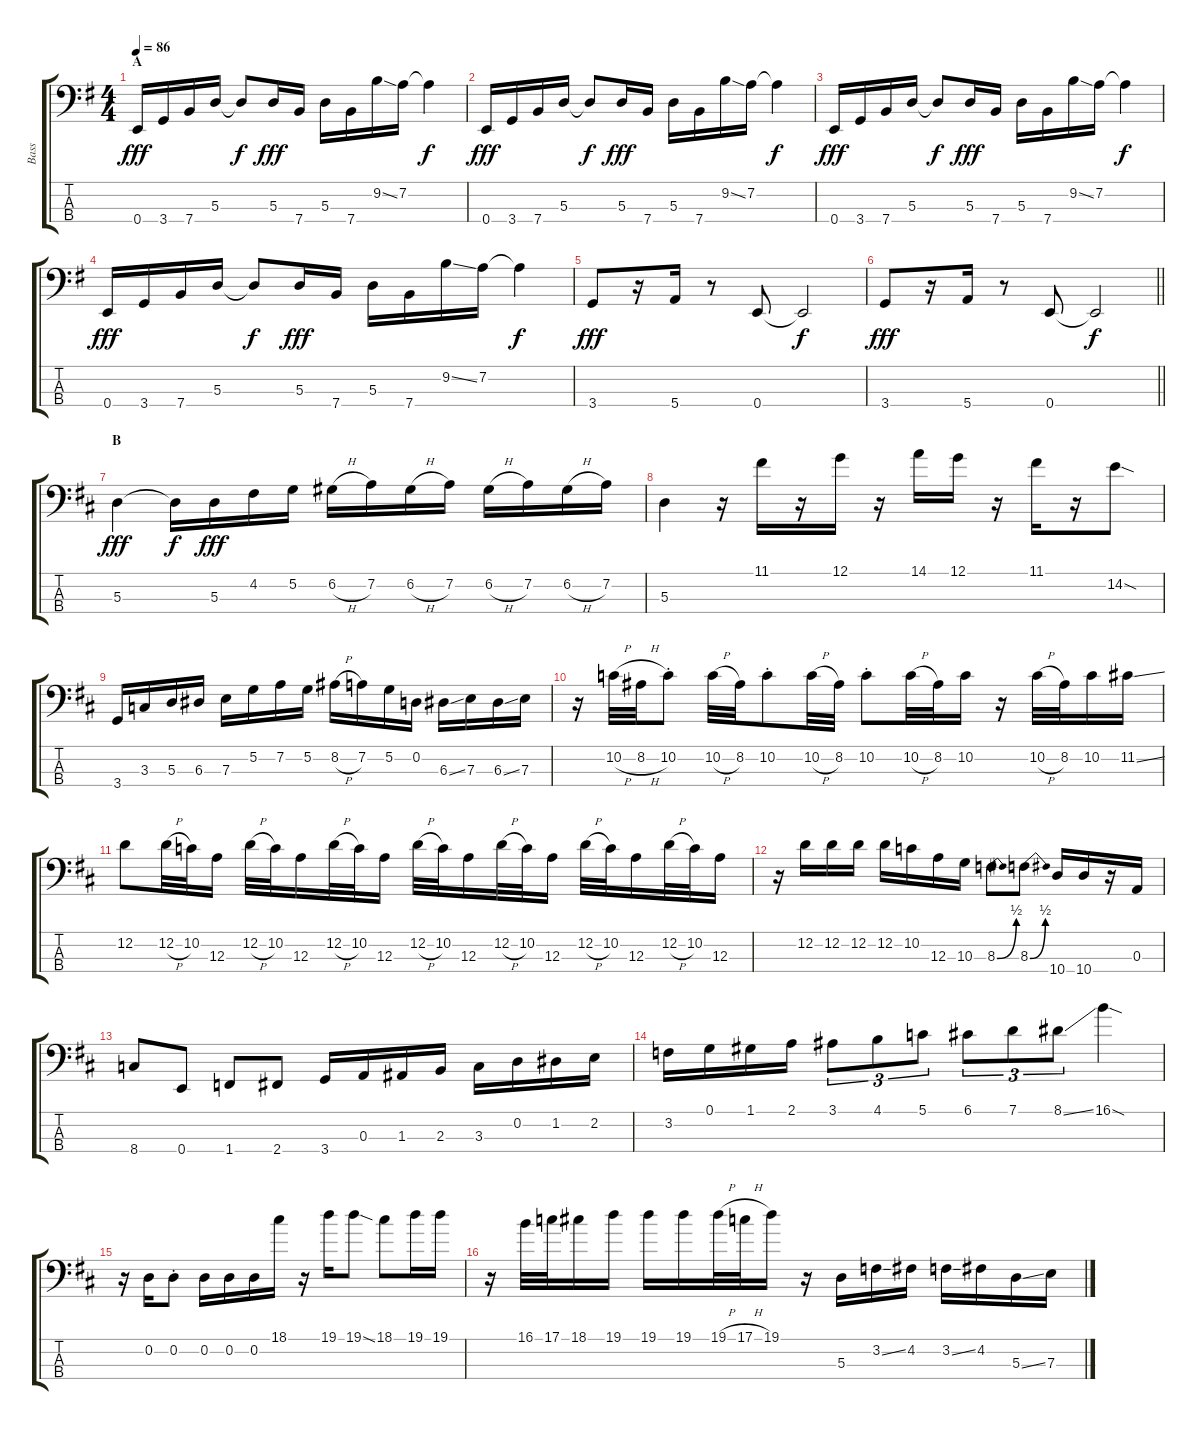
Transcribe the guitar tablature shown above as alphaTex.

\track ("Bass" "Bass") {instrument overdrivenguitar}
\staff {score tabs}
\tuning (G2 D2 A1 E1) {hide}
\ts (4 4)
\section ("" "A")
\tempo 86
\clef f4
\ks g
0.4.16{dy fff instrument overdrivenguitar} 3.4.16 7.4.16 5.3.16 5.3{t}.8{dy f} 5.3.16{dy fff} 7.4.16 5.3.16 7.4.16 9.2{ss}.16 7.2.16 7.2{t}.4{dy f} |
0.4.16{dy fff} 3.4.16 7.4.16 5.3.16 5.3{t}.8{dy f} 5.3.16{dy fff} 7.4.16 5.3.16 7.4.16 9.2{ss}.16 7.2.16 7.2{t}.4{dy f} |
0.4.16{dy fff} 3.4.16 7.4.16 5.3.16 5.3{t}.8{dy f} 5.3.16{dy fff} 7.4.16 5.3.16 7.4.16 9.2{ss}.16 7.2.16 7.2{t}.4{dy f} |
0.4.16{dy fff} 3.4.16 7.4.16 5.3.16 5.3{t}.8{dy f} 5.3.16{dy fff} 7.4.16 5.3.16 7.4.16 9.2{ss}.16 7.2.16 7.2{t}.4{dy f} |
3.4.8{dy fff} r.16 5.4.16 r.8 0.4.8 0.4{t}.2{dy f} |
\barLineRight lightlight
3.4.8{dy fff} r.16 5.4.16 r.8 0.4.8 0.4{t}.2{dy f} |
\section ("" "B")
\ks d
5.3.4{dy fff} 5.3{t}.16{dy f} 5.3.16{dy fff} 4.2.16 5.2.16 6.2{h}.16 7.2.16 6.2{h}.16 7.2.16 6.2{h}.16 7.2.16 6.2{h}.16 7.2.16 |
5.3.4 r.16 11.1.16 r.16 12.1.16 r.16 14.1.16 12.1.16 r.16 11.1.16 r.16 14.2{sod}.8 |
3.4.16 3.3.16 5.3.16 6.3.16 7.3.16 5.2.16 7.2.16 5.2.16 8.2{h}.16 7.2.16 5.2.16 0.2.16 6.3{ss}.16 7.3.16 6.3{ss}.16 7.3.16 |
r.16 10.2{h}.32 8.2{h}.32 10.2{st}.8 10.2{h}.32 8.2.32 10.2{st}.8 10.2{h}.32 8.2.32 10.2{st}.8 10.2{h}.32 8.2.32 10.2.16 r.16 10.2{h}.32 8.2.32 10.2.16 11.2{ss}.16 |
12.2.8 12.2{h}.32 10.2.32 12.3.16 12.2{h}.32 10.2.32 12.3.16 12.2{h}.32 10.2.32 12.3.16 12.2{h}.32 10.2.32 12.3.16 12.2{h}.32 10.2.32 12.3.16 12.2{h}.32 10.2.32 12.3.16 12.2{h}.32 10.2.32 12.3.16 |
r.16 12.2.16 12.2.16 12.2.16 12.2.16 10.2.16 12.3.16 10.3.16 8.3{be (bend 0 0 60 2)}.8 8.3{be (bend 0 0 60 2)}.8 10.4.16 10.4.16 r.16 0.3.16 |
8.4.8 0.4.8 1.4.8 2.4.8 3.4.16 0.3.16 1.3.16 2.3.16 3.3.16 0.2.16 1.2.16 2.2.16 |
3.2.16 0.1.16 1.1.16 2.1.16 3.1.8{tu (3 2)} 4.1.8{tu (3 2)} 5.1.8{tu (3 2)} 6.1.8{tu (3 2)} 7.1.8{tu (3 2)} 8.1{ss}.8{tu (3 2)} 16.1{sod}.4 |
r.16 0.2.16 0.2{st}.8 0.2.16 0.2.16 0.2.16 18.1.16 r.16 19.1.16 19.1{sod}.8 18.1.8 19.1.16 19.1.16 |
r.16 16.1.32 17.1.32 18.1.16 19.1.16 19.1.16 19.1.16 19.1{h}.32 17.1{h}.32 19.1.16 r.16 5.3.16 3.2{ss}.16 4.2.16 3.2{ss}.16 4.2.16 5.3{ss}.16 7.3.16
